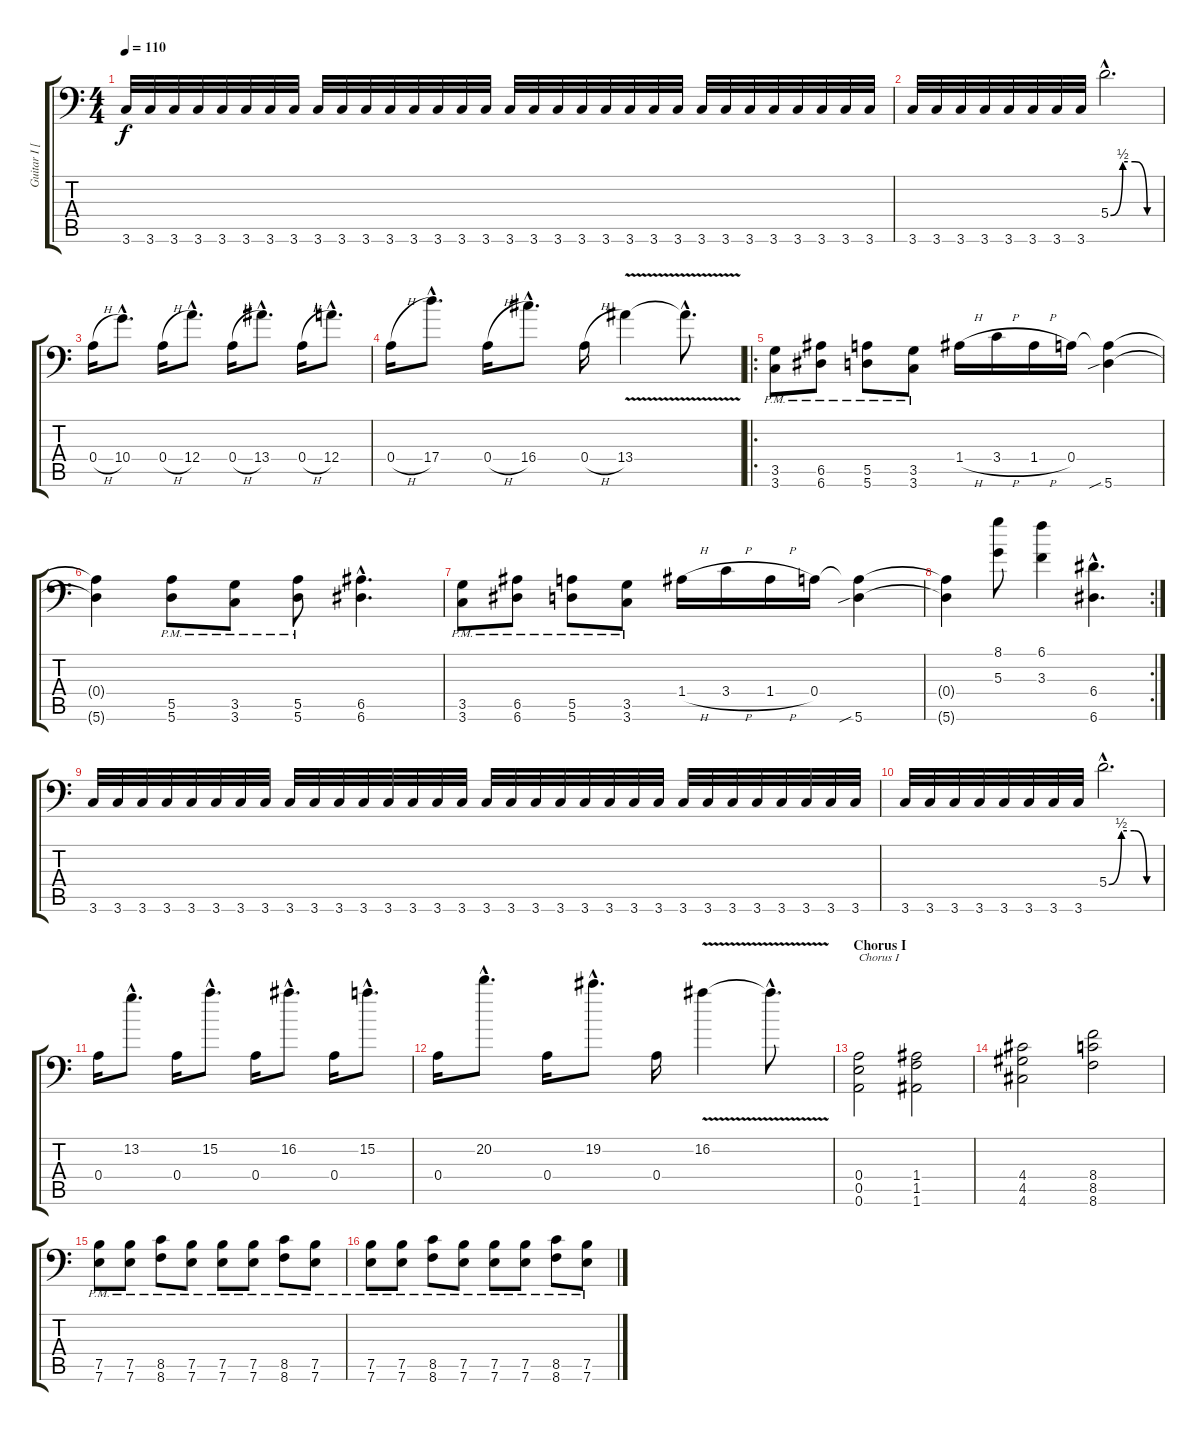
\track ("Guitar I [Karl Sanders]" "Guitar I [") {instrument distortionguitar}
\staff {score tabs}
\tuning (B3 Gb3 D3 A2 E2 A1) {hide}
\ts (4 4)
\tempo 110
\clef f4
\ks c
3.6.32{dy f} 3.6.32 3.6.32 3.6.32 3.6.32 3.6.32 3.6.32 3.6.32 3.6.32 3.6.32 3.6.32 3.6.32 3.6.32 3.6.32 3.6.32 3.6.32 3.6.32 3.6.32 3.6.32 3.6.32 3.6.32 3.6.32 3.6.32 3.6.32 3.6.32 3.6.32 3.6.32 3.6.32 3.6.32 3.6.32 3.6.32 3.6.32 |
3.6.32 3.6.32 3.6.32 3.6.32 3.6.32 3.6.32 3.6.32 3.6.32 5.4{be (custom 0 0 15 2 30 2 45 0 60 0) hac}.2{d} |
0.4{h}.16 10.4{hac}.8{d} 0.4{h}.16 12.4{hac}.8{d} 0.4{h}.16 13.4{hac}.8{d} 0.4{h}.16 12.4{hac}.8{d} |
0.4{h}.16 17.4{hac}.8{d} 0.4{h}.16 16.4{hac}.8{d} 0.4{h}.16 13.4{v}.4 13.4{hac t}.8{d} |
\ro
(3.5{pm} 3.6{pm}).8 (6.5{pm} 6.6{pm}).8 (5.5{pm} 5.6{pm}).8 (3.5{pm} 3.6{pm}).8 1.4{h}.16 3.4{h}.16 1.4{h}.16 0.4.16 (0.4{t} 5.6{sib}).4 |
(0.4{t} 5.6{t}).4 (5.5{pm} 5.6{pm}).8 (3.5{pm} 3.6{pm}).8 (5.5{pm} 5.6{pm}).8 (6.5{hac} 6.6{hac}).4{d} |
(3.5{pm} 3.6{pm}).8 (6.5{pm} 6.6{pm}).8 (5.5{pm} 5.6{pm}).8 (3.5{pm} 3.6{pm}).8 1.4{h}.16 3.4{h}.16 1.4{h}.16 0.4.16 (0.4{t} 5.6{sib}).4 |
\rc 2
(0.4{t} 5.6{t}).4 (8.1 5.3).8 (6.1 3.3).4 (6.4{hac} 6.6{hac}).4{d} |
3.6.32 3.6.32 3.6.32 3.6.32 3.6.32 3.6.32 3.6.32 3.6.32 3.6.32 3.6.32 3.6.32 3.6.32 3.6.32 3.6.32 3.6.32 3.6.32 3.6.32 3.6.32 3.6.32 3.6.32 3.6.32 3.6.32 3.6.32 3.6.32 3.6.32 3.6.32 3.6.32 3.6.32 3.6.32 3.6.32 3.6.32 3.6.32 |
3.6.32 3.6.32 3.6.32 3.6.32 3.6.32 3.6.32 3.6.32 3.6.32 5.4{be (custom 0 0 15 2 30 2 45 0 60 0) hac}.2{d} |
0.4.16 13.2{hac}.8{d} 0.4.16 15.2{hac}.8{d} 0.4.16 16.2{hac}.8{d} 0.4.16 15.2{hac}.8{d} |
0.4.16 20.2{hac}.8{d} 0.4.16 19.2{hac}.8{d} 0.4.16 16.2{v}.4 16.2{hac t}.8{d} |
\section ("" "Chorus I")
(0.4 0.5 0.6).2{txt "Chorus I"} (1.4 1.5 1.6).2 |
(4.4 4.5 4.6).2 (8.4 8.5 8.6).2 |
(7.5{pm} 7.6{pm}).8 (7.5{pm} 7.6{pm}).8 (8.5{pm} 8.6{pm}).8 (7.5{pm} 7.6{pm}).8 (7.5{pm} 7.6{pm}).8 (7.5{pm} 7.6{pm}).8 (8.5{pm} 8.6{pm}).8 (7.5{pm} 7.6{pm}).8 |
(7.5{pm} 7.6{pm}).8 (7.5{pm} 7.6{pm}).8 (8.5{pm} 8.6{pm}).8 (7.5{pm} 7.6{pm}).8 (7.5{pm} 7.6{pm}).8 (7.5{pm} 7.6{pm}).8 (8.5{pm} 8.6{pm}).8 (7.5{pm} 7.6{pm}).8
